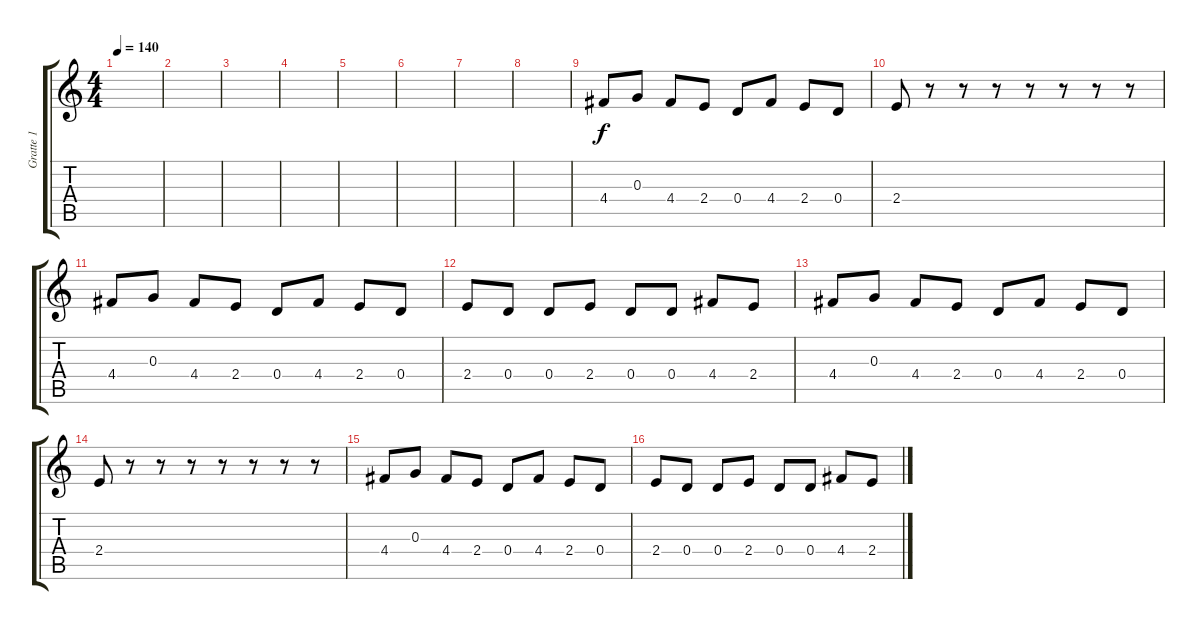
\track ("Gratte 1" "Gratte 1") {instrument overdrivenguitar}
\staff {score tabs}
\tuning (E4 B3 G3 D3 A2 E2) {hide}
\ts (4 4)
\tempo 140
\clef g2
\ks c
|
|
|
|
|
|
|
|
4.4.8 0.3.8 4.4.8 2.4.8 0.4.8 4.4.8 2.4.8 0.4.8 |
2.4.8 r.8 r.8 r.8 r.8 r.8 r.8 r.8 |
4.4.8 0.3.8 4.4.8 2.4.8 0.4.8 4.4.8 2.4.8 0.4.8 |
2.4.8 0.4.8 0.4.8 2.4.8 0.4.8 0.4.8 4.4.8 2.4.8 |
4.4.8{volume 0} 0.3.8 4.4.8 2.4.8 0.4.8 4.4.8 2.4.8 0.4.8 |
2.4.8 r.8 r.8 r.8 r.8 r.8 r.8 r.8 |
4.4.8 0.3.8 4.4.8 2.4.8 0.4.8 4.4.8 2.4.8 0.4.8 |
2.4.8 0.4.8 0.4.8 2.4.8 0.4.8 0.4.8 4.4.8 2.4.8
